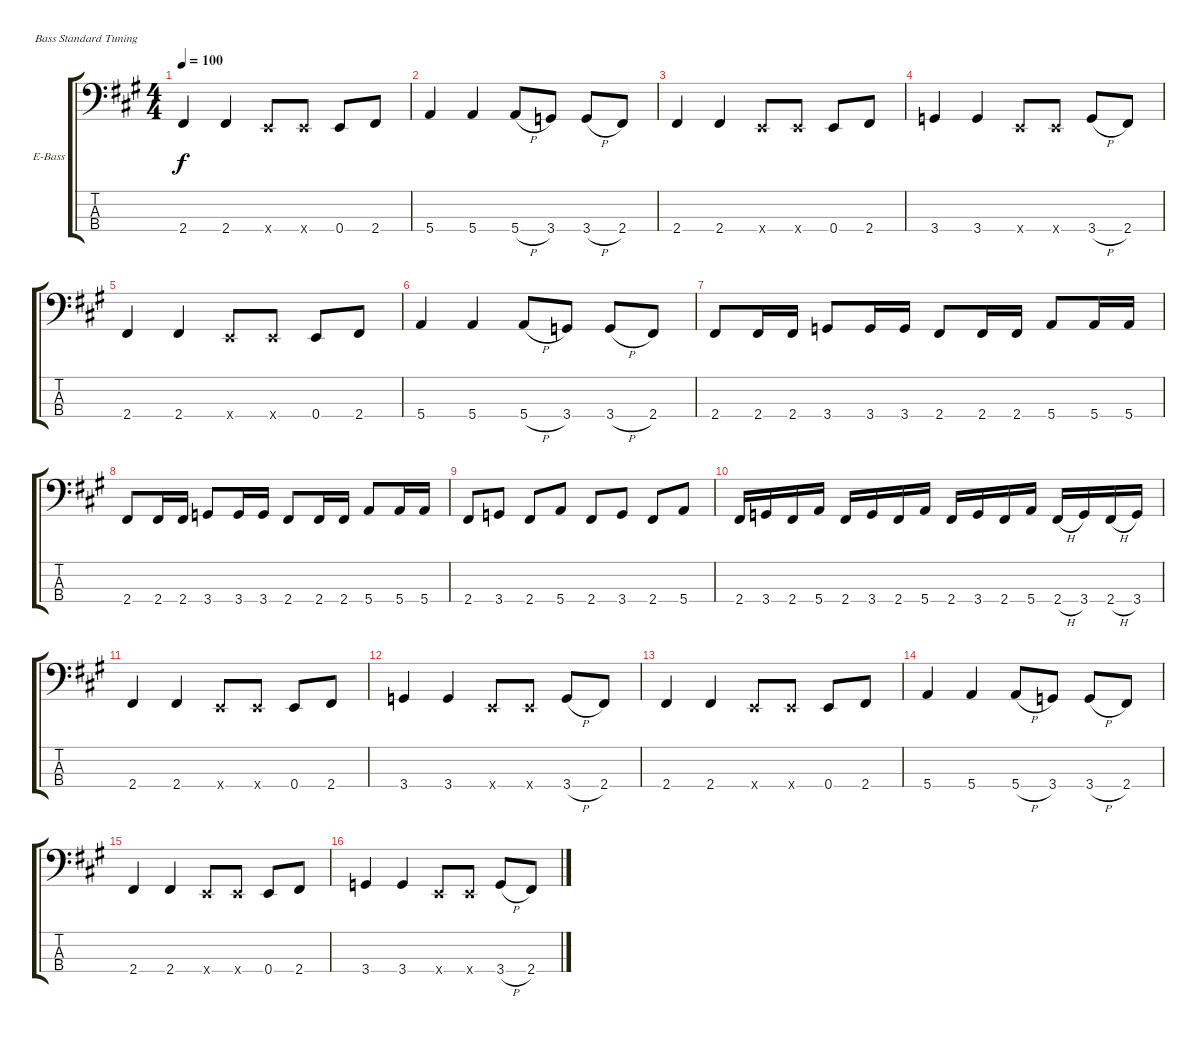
\bracketExtendMode groupsimilarinstruments
\firstSystemTrackNameOrientation horizontal
\otherSystemsTrackNameOrientation horizontal
\track ("Bass" "E-Bass") {instrument electricbasspick}
\staff {score tabs}
\tuning (G2 D2 A1 E1)
\ts (4 4)
\tempo 100
\clef f4
\scale
1.07062
\ks a
2.4.4{dy f} 2.4.4 0.4{x}.8 0.4{x}.8 0.4.8 2.4.8 |
\scale
0.929382 5.4.4 5.4.4 5.4{h}.8 3.4.8 3.4{h}.8 2.4.8 |
\scale
1.07062 2.4.4 2.4.4 0.4{x}.8 0.4{x}.8 0.4.8 2.4.8 |
\scale
0.929382 3.4.4 3.4.4 0.4{x}.8 0.4{x}.8 3.4{h}.8 2.4.8 |
\scale
1.07062 2.4.4 2.4.4 0.4{x}.8 0.4{x}.8 0.4.8 2.4.8 |
\scale
0.929382 5.4.4 5.4.4 5.4{h}.8 3.4.8 3.4{h}.8 2.4.8 |
\scale
1.07062 2.4.8 2.4.16 2.4.16 3.4.8 3.4.16 3.4.16 2.4.8 2.4.16 2.4.16 5.4.8 5.4.16 5.4.16 |
\scale
0.929382 2.4.8 2.4.16 2.4.16 3.4.8 3.4.16 3.4.16 2.4.8 2.4.16 2.4.16 5.4.8 5.4.16 5.4.16 |
\scale
1.07062 2.4.8 3.4.8 2.4.8 5.4.8 2.4.8 3.4.8 2.4.8 5.4.8 |
\scale
0.929382 2.4.16 3.4.16 2.4.16 5.4.16 2.4.16 3.4.16 2.4.16 5.4.16 2.4.16 3.4.16 2.4.16 5.4.16 2.4{h}.16 3.4.16 2.4{h}.16 3.4.16 |
\scale
1.07062 2.4.4 2.4.4 0.4{x}.8 0.4{x}.8 0.4.8 2.4.8 |
\scale
0.929382 3.4.4 3.4.4 0.4{x}.8 0.4{x}.8 3.4{h}.8 2.4.8 |
\scale
1.07062 2.4.4 2.4.4 0.4{x}.8 0.4{x}.8 0.4.8 2.4.8 |
\scale
0.929382 5.4.4 5.4.4 5.4{h}.8 3.4.8 3.4{h}.8 2.4.8 |
\scale
1.07062 2.4.4 2.4.4 0.4{x}.8 0.4{x}.8 0.4.8 2.4.8 |
\scale
0.929382 3.4.4 3.4.4 0.4{x}.8 0.4{x}.8 3.4{h}.8 2.4.8
